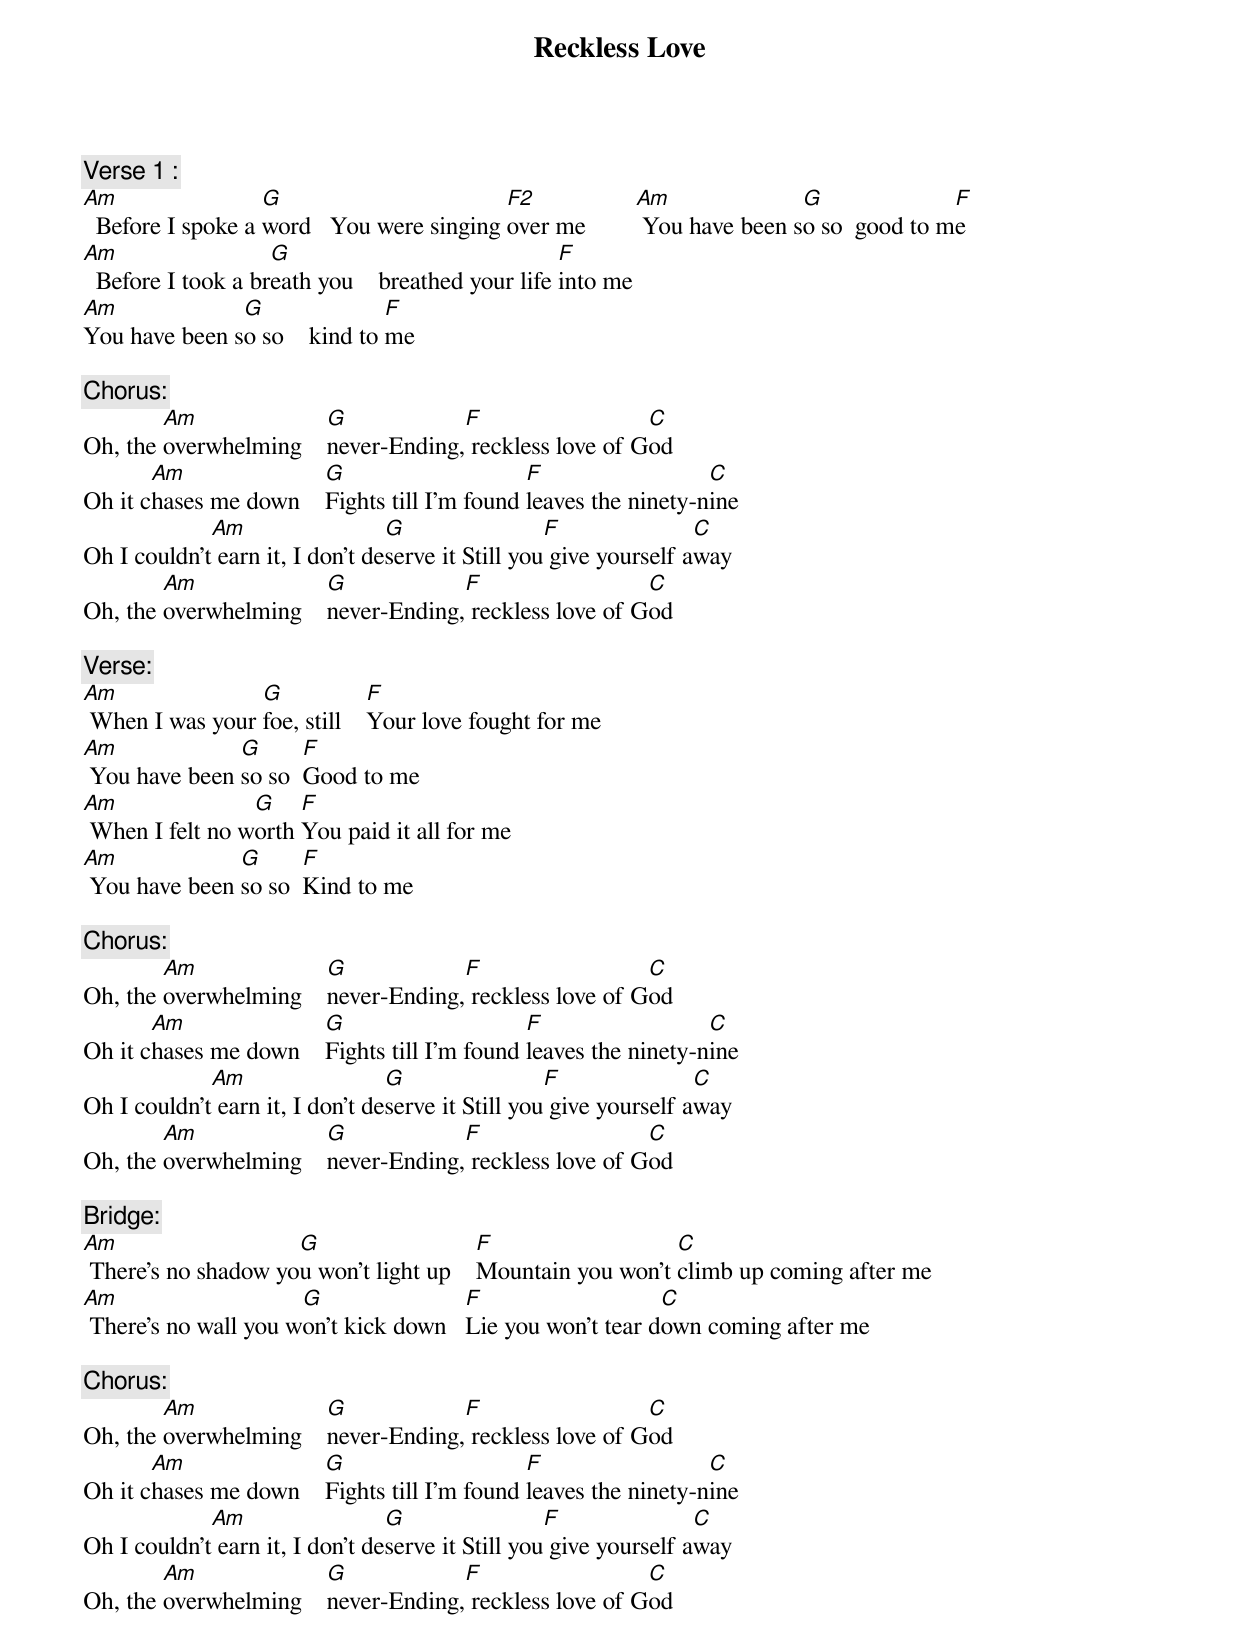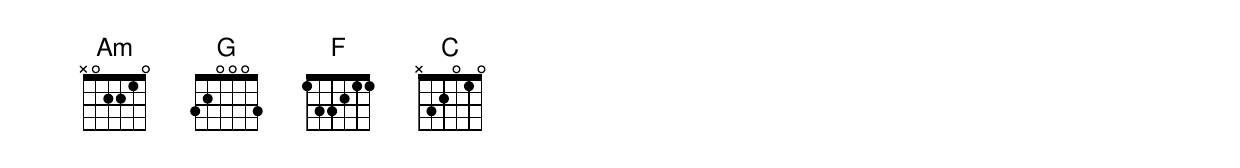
{title: Reckless Love}
{subtitle: }
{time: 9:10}
{c: Verse 1 : }
[Am]  Before I spoke a [G]word   You were singing [F2]over me        [Am] You have been s[G]o so  good to m[F]e
[Am]  Before I took a br[G]eath you    breathed your life [F]into me
[Am]You have been s[G]o so    kind to [F]me

{c: Chorus: }
Oh, the [Am]overwhelming    [G]never-Ending,[F] reckless love of G[C]od
Oh it c[Am]hases me down    [G]Fights till I'm found [F]leaves the ninety-n[C]ine
Oh I couldn’t[Am] earn it, I don't de[G]serve it Still you[F] give yourself a[C]way
Oh, the [Am]overwhelming    [G]never-Ending,[F] reckless love of G[C]od

{c: Verse: }
[Am] When I was your [G]foe, still    [F]Your love fought for me
[Am] You have been [G]so so  [F]Good to me
[Am] When I felt no w[G]orth [F]You paid it all for me
[Am] You have been [G]so so  [F]Kind to me

{c: Chorus: }
Oh, the [Am]overwhelming    [G]never-Ending,[F] reckless love of G[C]od
Oh it c[Am]hases me down    [G]Fights till I'm found [F]leaves the ninety-n[C]ine
Oh I couldn’t[Am] earn it, I don't de[G]serve it Still you[F] give yourself a[C]way
Oh, the [Am]overwhelming    [G]never-Ending,[F] reckless love of G[C]od

{c: Bridge: }
[Am] There's no shadow yo[G]u won't light up    [F]Mountain you won't [C]climb up coming after me
[Am] There's no wall you w[G]on't kick down   [F]Lie you won't tear d[C]own coming after me

{c: Chorus: }
Oh, the [Am]overwhelming    [G]never-Ending,[F] reckless love of G[C]od
Oh it c[Am]hases me down    [G]Fights till I'm found [F]leaves the ninety-n[C]ine
Oh I couldn’t[Am] earn it, I don't de[G]serve it Still you[F] give yourself a[C]way
Oh, the [Am]overwhelming    [G]never-Ending,[F] reckless love of G[C]od
